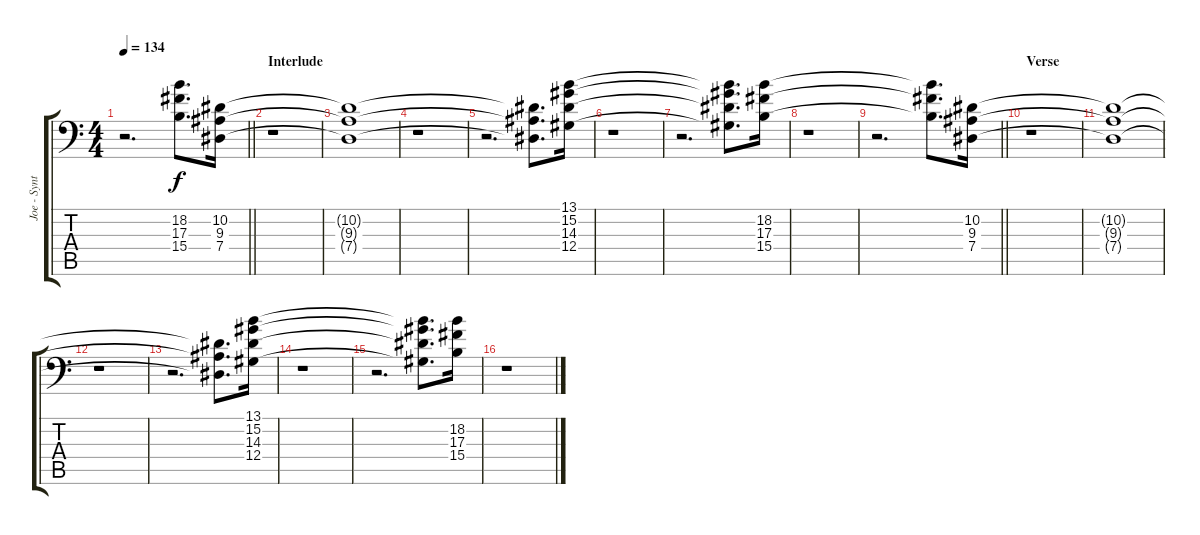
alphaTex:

\track ("Joe - Synth (3 Step Down Drop G#)" "Joe - Synt") {instrument lead8bassandlead}
\staff {score tabs}
\tuning (Bb3 F3 Db3 Ab2 Eb2 Ab1) {hide}
\ts (4 4)
\tempo 134
\clef f4
\barLineRight lightlight
\ks c
r.2{d dy f} (18.2{t} 17.3{t} 15.4{t}).8{d} (10.2 9.3 7.4).16 |
\section ("" "Interlude")
r.1 |
(10.2{t} 9.3{t} 7.4{t}).1 |
r.1 |
r.2{d} (10.2{t} 9.3{t} 7.4{t}).8{d} (13.1 15.2 14.3 12.4).16 |
r.1 |
r.2{d} (13.1{t} 15.2{t} 14.3{t} 12.4{t}).8{d} (18.2 17.3 15.4).16 |
r.1 |
\barLineRight lightlight
r.2{d} (18.2{t} 17.3{t} 15.4{t}).8{d} (10.2 9.3 7.4).16 |
\section ("" "Verse")
r.1 |
(10.2{t} 9.3{t} 7.4{t}).1 |
r.1 |
r.2{d} (10.2{t} 9.3{t} 7.4{t}).8{d} (13.1 15.2 14.3 12.4).16 |
r.1 |
r.2{d} (13.1{t} 15.2{t} 14.3{t} 12.4{t}).8{d} (18.2 17.3 15.4).16 |
r.1
